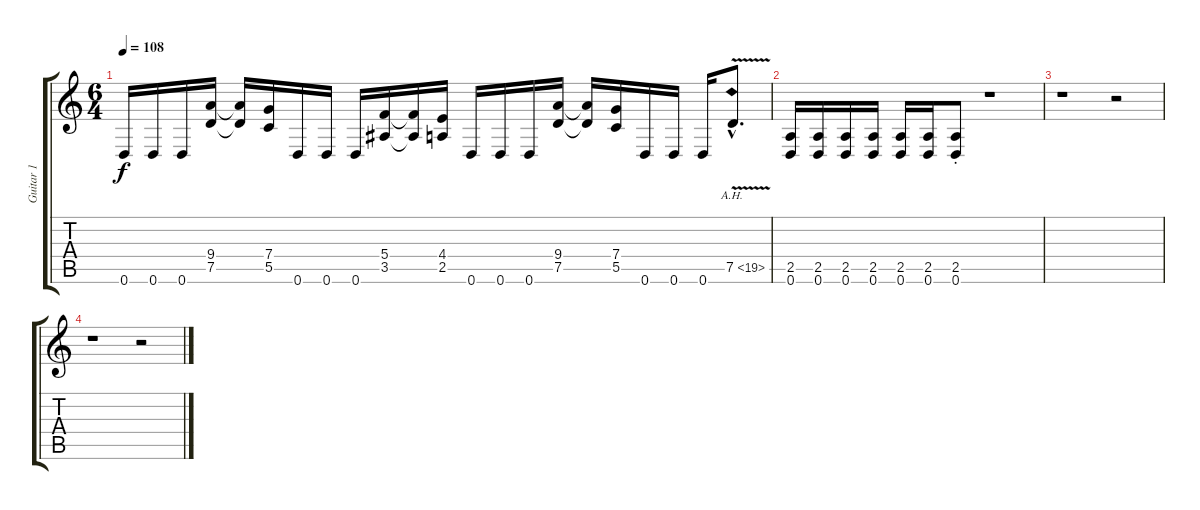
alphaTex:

\track ("Guitar 1" "Guitar 1") {instrument distortionguitar}
\staff {score tabs}
\tuning (D4 A3 F3 C3 G2 D2) {hide}
\ts (6 4)
\tempo 108
\clef g2
\ks c
0.6.16{dy f} 0.6.16 0.6.16 (9.4 7.5).16 (9.4{t} 7.5{t}).16 (7.4 5.5).16 0.6.16 0.6.16 0.6.16 (5.4 3.5).16 (5.4{t} 3.5{t}).16 (4.4 2.5).16 0.6.16 0.6.16 0.6.16 (9.4 7.5).16 (9.4{t} 7.5{t}).16 (7.4 5.5).16 0.6.16 0.6.16 0.6.16 7.5{ah 12 v hac}.8{d} |
(2.5 0.6).16 (2.5 0.6).16 (2.5 0.6).16 (2.5 0.6).16 (2.5 0.6).16 (2.5 0.6).16 (2.5{st} 0.6{st}).8 r.1 |
r.1 r.2 |
r.1 r.2
